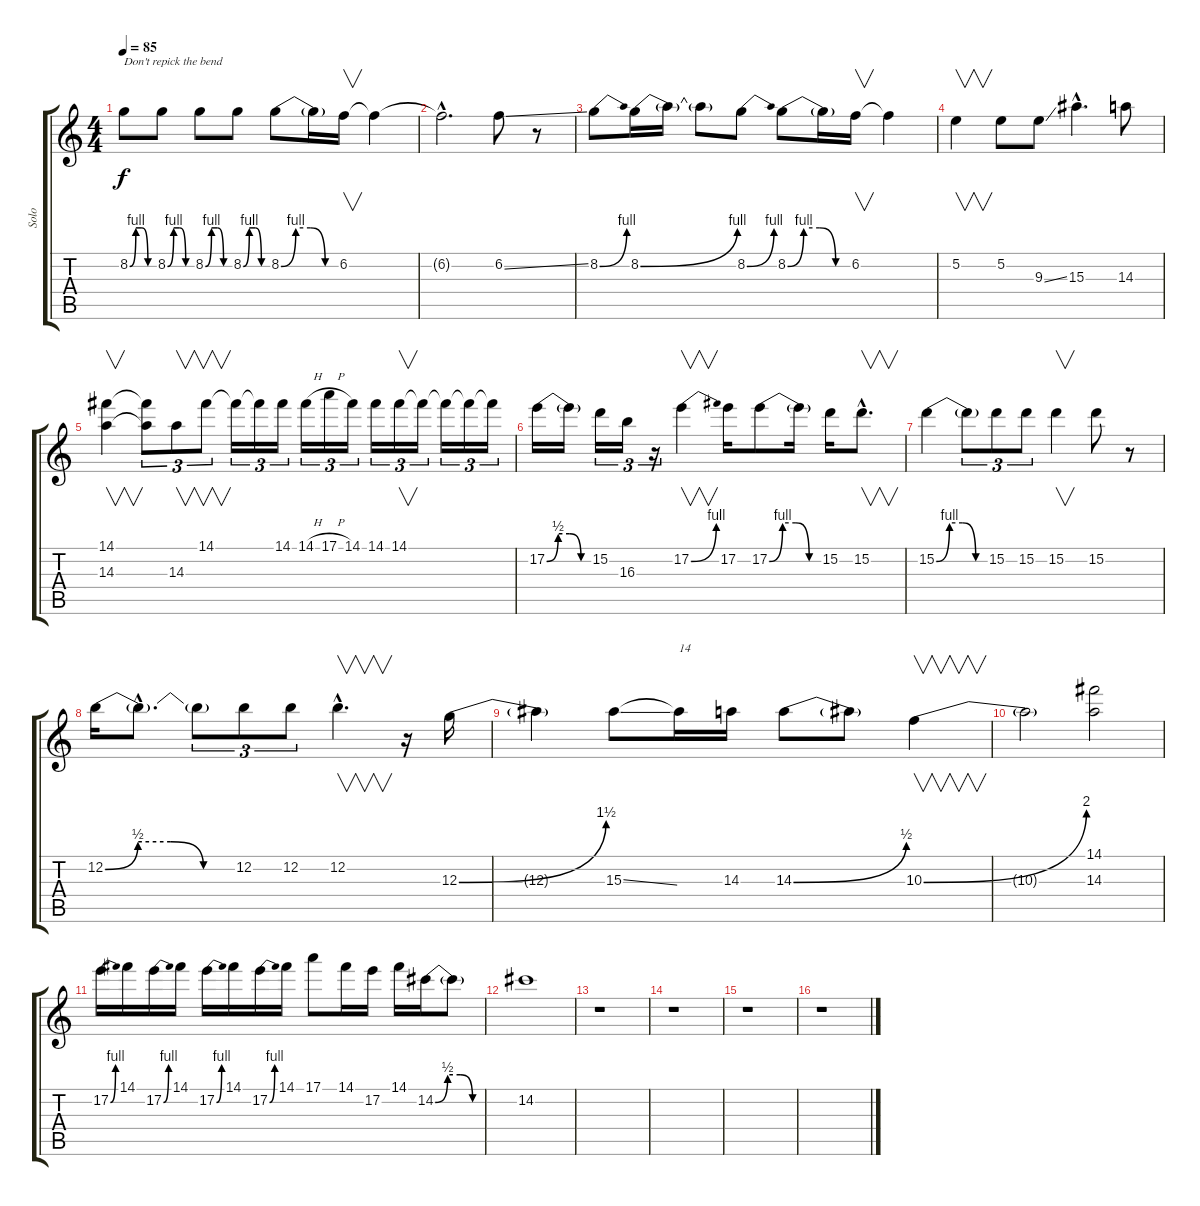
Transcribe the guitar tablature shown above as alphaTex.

\track ("Solo" "Solo") {instrument overdrivenguitar}
\staff {score tabs}
\tuning (E4 B3 G3 D3 A2 E2) {hide}
\ts (4 4)
\tempo 85
\clef g2
\ks c
8.2{be (custom 0 0 15 4 30 4 45 0 60 0)}.8{txt "Don't repick the bend" dy f} 8.2{be (custom 0 0 15 4 30 4 45 0 60 0)}.8 8.2{be (custom 0 0 15 4 30 4 45 0 60 0)}.8 8.2{be (custom 0 0 15 4 30 4 45 0 60 0)}.8 8.2{be (custom 0 0 15 4 30 4 45 0 60 0)}.8 8.2{t}.16 6.2.16{v} 6.2{t}.4 |
6.2{hac t}.2{d} 6.2{ss}.8 r.8 |
8.2{be (bend 0 0 60 4)}.8 8.2{be (bend 0 0 60 4)}.16 8.2{t}.16 8.2{t}.8 8.2{be (bend 0 0 60 4)}.8 8.2{be (custom 0 0 15 4 30 4 45 0 60 0)}.8 8.2{t}.16 6.2.16{v} 6.2{t}.4 |
5.2.4{v} 5.2.8 9.3{ss}.8 15.3{hac}.4{d} 14.3.8 |
(14.1 14.3).4{v} (14.1{t} 14.3{t}).8{tu (3 2)} 14.3.8{v tu (3 2)} 14.1.8{v tu (3 2)} 14.1{t}.16{tu (3 2)} 14.1{t}.16{tu (3 2)} 14.1.16{tu (3 2)} 14.1{h}.16{tu (3 2)} 17.1{h}.16{tu (3 2)} 14.1.16{tu (3 2)} 14.1.16{tu (3 2)} 14.1.16{v tu (3 2)} 14.1{t}.16{tu (3 2)} 14.1{t}.16{tu (3 2)} 14.1{t}.16{tu (3 2)} 14.1{t}.16{tu (3 2)} |
17.2{be (custom 0 0 15 2 30 2 45 0 60 0)}.16 17.2{t}.16 15.2.16{tu (3 2)} 16.3.16{tu (3 2)} r.16{tu (3 2)} 17.2{be (bend 0 0 60 4)}.4{v} 17.2.16 17.2{be (custom 0 0 15 4 30 4 45 0 60 0)}.8 17.2{t}.16 15.2.16 15.2{hac}.8{v d} |
15.2{be (custom 0 0 15 4 30 4 45 0 60 0)}.4 15.2{t}.8{tu (3 2)} 15.2.8{tu (3 2)} 15.2.8{tu (3 2)} 15.2.4{v} 15.2.8 r.8 |
12.2{be (custom 0 0 15 2 30 2 45 0 60 0)}.16 12.2{hac t}.8{d} 12.2{t}.8{tu (3 2)} 12.2.8{tu (3 2)} 12.2.8{tu (3 2)} 12.2{hac}.4{v d} r.16 12.3{be (bend 0 0 60 6)}.16 |
12.3{t}.4 15.3{ss}.8 15.3{t}.16{txt "14"} 14.3.16 14.3{be (bend 0 0 60 2)}.8 14.3{t}.8 10.3{be (bend 0 0 60 8)}.4{v} |
10.3{t}.2 (14.1 14.3).2 |
17.2{be (bend 0 0 60 4)}.16 14.1.16 17.2{be (bend 0 0 60 4)}.16 14.1.16 17.2{be (bend 0 0 60 4)}.16 14.1.16 17.2{be (bend 0 0 60 4)}.16 14.1.16 17.1.8 14.1.16 17.2.16 14.1.16 14.2{be (custom 0 0 15 2 30 2 45 0 60 0)}.16 14.2{t}.8 |
14.2.1 |
r.1 |
r.1 |
r.1 |
r.1
